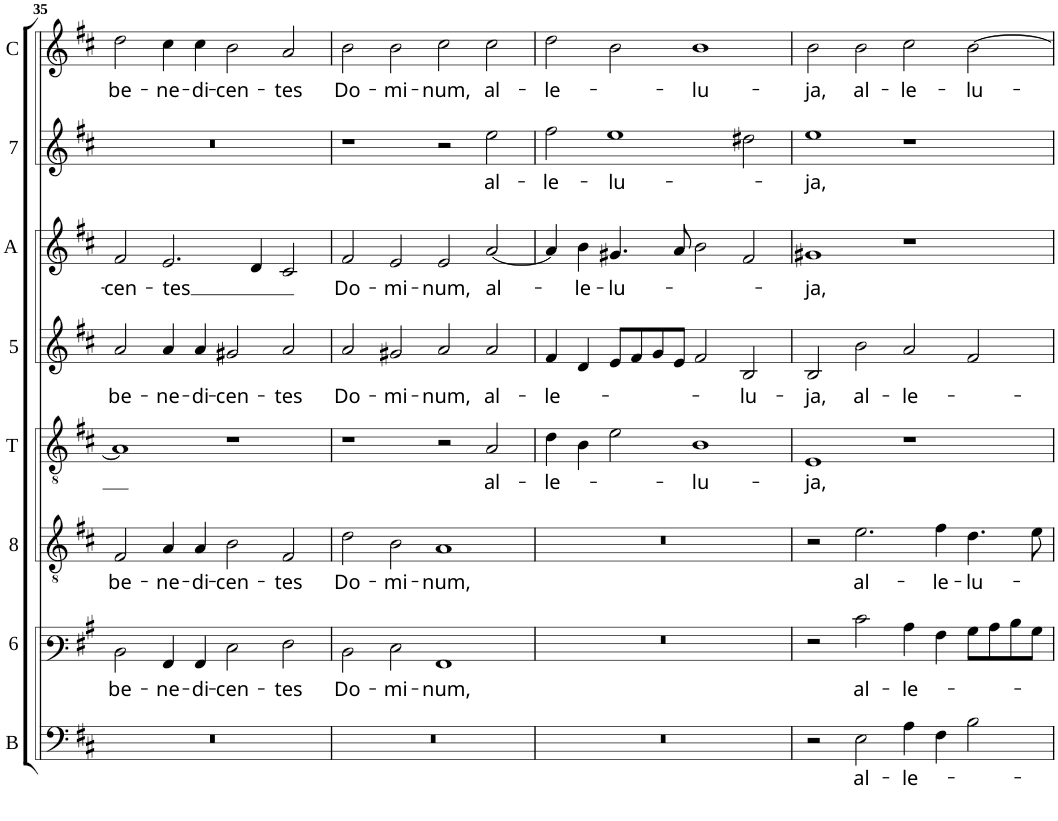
**kern	**text	**kern	**text	**kern	**text	**kern	**text	**kern	**text	**kern	**text	**kern	**text	**kern	**text
*part8	*part8	*part7	*part7	*part6	*part6	*part5	*part5	*part4	*part4	*part3	*part3	*part2	*part2	*part1	*part1
*staff8	*staff8	*staff7	*staff7	*staff6	*staff6	*staff5	*staff5	*staff4	*staff4	*staff3	*staff3	*staff2	*staff2	*staff1	*staff1
*I"Basis	*	*I"Sexta	*	*I"Octava	*	*I"Tenor	*	*I"Quinta	*	*I"Altus	*	*I"Septima	*	*I"Cantus	*
*I'B	*	*	*	*	*	*I'T	*	*	*	*I'A	*	*	*	*I'C	*
!!LO:PB:g=z
*clefF4	*	*clefF3	*	*clefGv2	*	*clefGv2	*	*clefG2	*	*clefG2	*	*clefG2	*	*clefG2	*
*k[f#c#]	*	*k[f#c#]	*	*k[f#c#]	*	*k[f#c#]	*	*k[f#c#]	*	*k[f#c#]	*	*k[f#c#]	*	*k[f#c#]	*
*D:	*	*D:	*	*D:	*	*D:	*	*D:	*	*D:	*	*D:	*	*D:	*
*M4/2	*	*M4/2	*	*M4/2	*	*M4/2	*	*M4/2	*	*M4/2	*	*M4/2	*	*M4/2	*
=35	=35	=35	=35	=35	=35	=35	=35	=35	=35	=35	=35	=35	=35	=35	=35
!	!	!	!LO:LY:b	!	!LO:LY:b	!	!	!	!LO:LY:b	!	!LO:LY:b	!	!	!	!LO:LY:b
0r	.	2D\	be-	2F#/	be-	1A]	.	2a/	be-	2f#/	-cen-	0r	.	2dd\	be-
!	!	!	!LO:LY:b	!	!LO:LY:b	!	!	!	!LO:LY:b	!	!LO:LY:b	!	!	!	!LO:LY:b
.	.	4AA/	-ne-	4A/	-ne-	.	.	4a/	-ne-	2.e/	-tes	.	.	4cc#\	-ne-
!	!	!	!LO:LY:b	!	!LO:LY:b	!	!	!	!LO:LY:b	!	!	!	!	!	!LO:LY:b
.	.	4AA/	-di-	4A/	-di-	.	.	4a/	-di-	.	.	.	.	4cc#\	-di-
!	!	!	!LO:LY:b	!	!LO:LY:b	!	!	!	!LO:LY:b	!	!	!	!	!	!LO:LY:b
.	.	2E\	-cen-	2B\	-cen-	1r	.	2g#X/	-cen-	.	.	.	.	2b\	-cen-
.	.	.	.	.	.	.	.	.	.	4d/	.	.	.	.	.
!	!	!	!LO:LY:b	!	!LO:LY:b	!	!	!	!LO:LY:b	!	!	!	!	!	!LO:LY:b
.	.	2F#\	-tes	2F#/	-tes	.	.	2a/	-tes	2c#/	.	.	.	2a/	-tes
=36	=36	=36	=36	=36	=36	=36	=36	=36	=36	=36	=36	=36	=36	=36	=36
!	!	!	!LO:LY:b	!	!LO:LY:b	!	!	!	!LO:LY:b	!	!LO:LY:b	!	!	!	!LO:LY:b
0r	.	2D\	Do-	2d\	Do-	1r	.	2a/	Do-	2f#/	Do-	1r	.	2b\	Do-
!	!	!	!LO:LY:b	!	!LO:LY:b	!	!	!	!LO:LY:b	!	!LO:LY:b	!	!	!	!LO:LY:b
.	.	2E\	-mi-	2B\	-mi-	.	.	2g#X/	-mi-	2e/	-mi-	.	.	2b\	-mi-
!	!	!	!LO:LY:b	!	!LO:LY:b	!	!	!	!LO:LY:b	!	!LO:LY:b	!	!	!	!LO:LY:b
.	.	1AA	-num,	1A	-num,	2r	.	2a/	-num,	2e/	-num,	2r	.	2cc#\	-num,
!	!	!	!	!	!	!	!LO:LY:b	!	!LO:LY:b	!	!LO:LY:b	!	!LO:LY:b	!	!LO:LY:b
.	.	.	.	.	.	2A/	al-	2a/	al-	[2a/	al-	2ee\	al-	2cc#\	al-
=37	=37	=37	=37	=37	=37	=37	=37	=37	=37	=37	=37	=37	=37	=37	=37
!	!	!	!	!	!	!	!LO:LY:b	!	!LO:LY:b	!	!	!	!LO:LY:b	!	!LO:LY:b
0r	.	0r	.	0r	.	4d\	-le-	4f#/	-le-	4a/]	.	2ff#\	-le-	2dd\	-le-
!	!	!	!	!	!	!	!	!	!	!	!LO:LY:b	!	!	!	!
.	.	.	.	.	.	4B\	.	4d/	.	4b\	-le-	.	.	.	.
!	!	!	!	!	!	!	!	!	!	!	!LO:LY:b	!	!LO:LY:b	!	!
.	.	.	.	.	.	2e\	.	8e/L	.	4.g#X/	-lu-	1ee	-lu-	2b\	.
.	.	.	.	.	.	.	.	8f#/	.	.	.	.	.	.	.
.	.	.	.	.	.	.	.	8g/	.	.	.	.	.	.	.
.	.	.	.	.	.	.	.	8e/J	.	8a/	.	.	.	.	.
!	!	!	!	!	!	!	!LO:LY:b	!	!	!	!	!	!	!	!LO:LY:b
.	.	.	.	.	.	1B	-lu-	2f#/	.	2b\	.	.	.	1b	-lu-
!	!	!	!	!	!	!	!	!	!LO:LY:b	!	!	!	!	!	!
.	.	.	.	.	.	.	.	2B/	-lu-	2f#/	.	2dd#X\	.	.	.
=38	=38	=38	=38	=38	=38	=38	=38	=38	=38	=38	=38	=38	=38	=38	=38
!	!	!	!	!	!	!	!LO:LY:b	!	!LO:LY:b	!	!LO:LY:b	!	!LO:LY:b	!	!LO:LY:b
2r	.	2r	.	2r	.	1E	-ja,	2B/	-ja,	1g#X	-ja,	1ee	-ja,	2b\	-ja,
!	!LO:LY:b	!	!LO:LY:b	!	!LO:LY:b	!	!	!	!LO:LY:b	!	!	!	!	!	!LO:LY:b
2E\	al-	2e\	al-	2.e\	al-	.	.	2b\	al-	.	.	.	.	2b\	al-
!	!LO:LY:b	!	!LO:LY:b	!	!	!	!	!	!LO:LY:b	!	!	!	!	!	!LO:LY:b
4A\	-le-	4c#\	-le-	.	.	1r	.	2a/	-le-	1r	.	1r	.	2cc#\	-le-
!	!	!	!	!	!LO:LY:b	!	!	!	!	!	!	!	!	!	!
4F#\	.	4A\	.	4f#\	-le-	.	.	.	.	.	.	.	.	.	.
!	!	!	!	!	!LO:LY:b	!	!	!	!	!	!	!	!	!	!LO:LY:b
2B\	.	8B\L	.	4.d\	-lu-	.	.	2f#/	.	.	.	.	.	[2b\	-lu-
.	.	8c#\	.	.	.	.	.	.	.	.	.	.	.	.	.
.	.	8d\	.	.	.	.	.	.	.	.	.	.	.	.	.
.	.	8B\J	.	8e\	.	.	.	.	.	.	.	.	.	.	.
=	=	=	=	=	=	=	=	=	=	=	=	=	=	=	=
*-	*-	*-	*-	*-	*-	*-	*-	*-	*-	*-	*-	*-	*-	*-	*-
